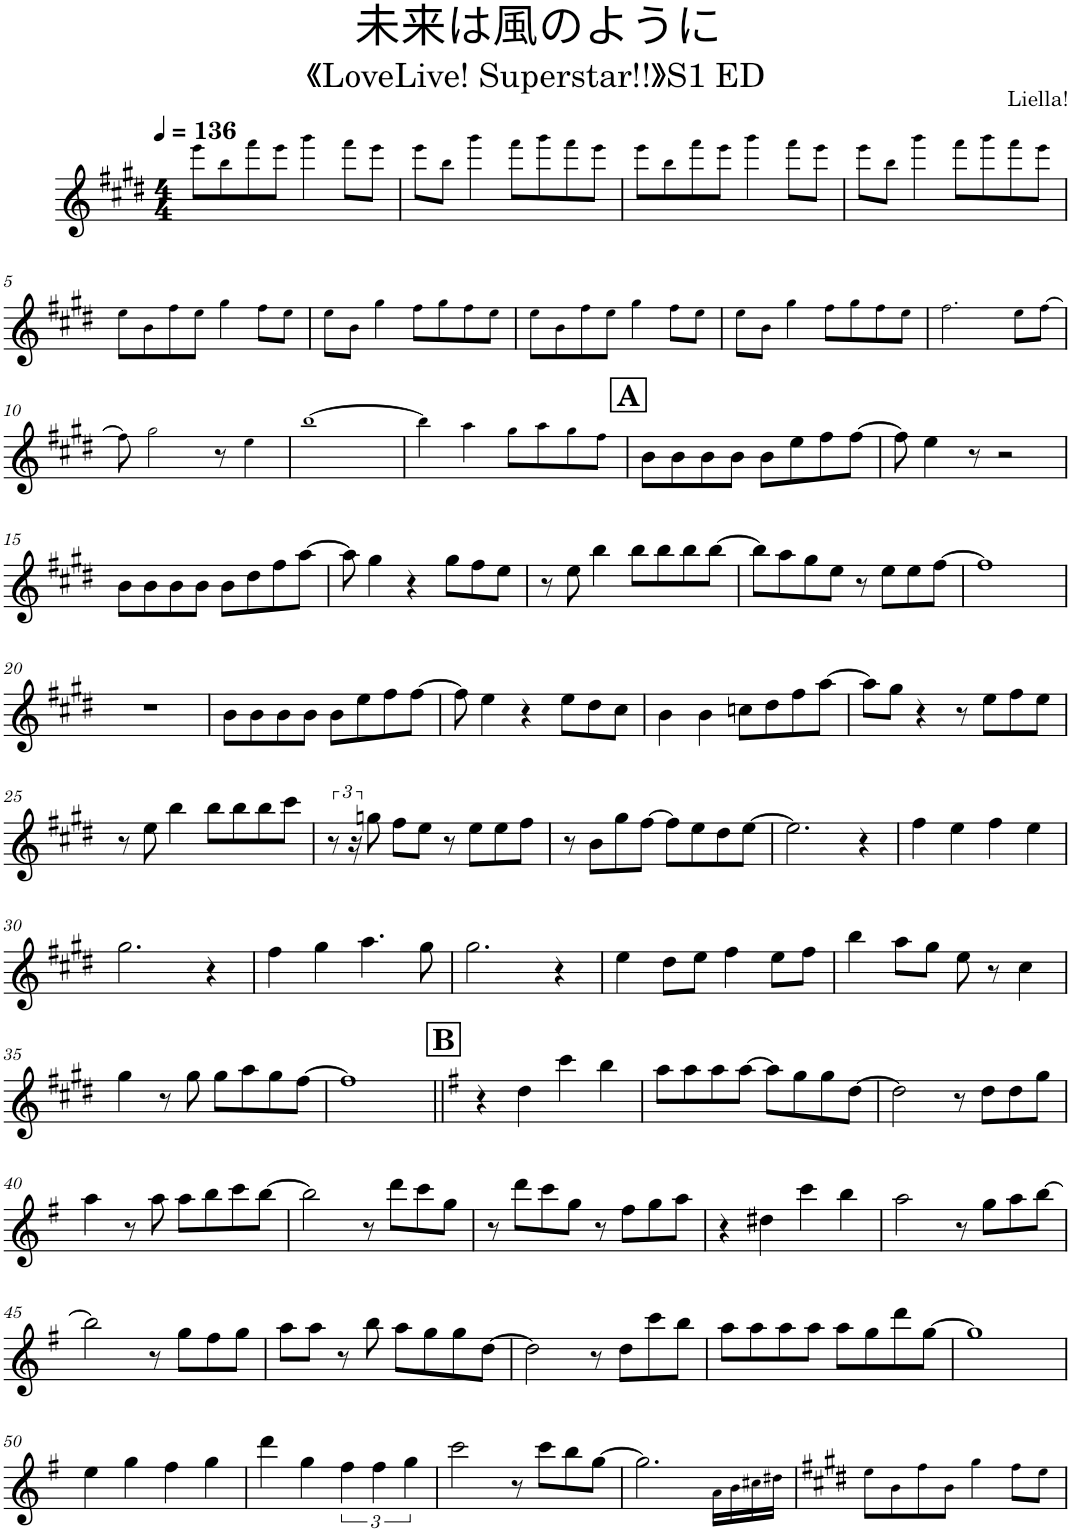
**kern
*part1
*staff1
*I"Piano
*I'Pno.
*clefG2
*k[f#c#g#d#]
*M4/4
*MM136
=1
8eee!\L
8bb!\
8fff#!\
8eee!\J
4ggg#!\
8fff#!\L
8eee!\J
=2
8eee!\L
8bb!\J
4ggg#!\
8fff#!\L
8ggg#!\
8fff#!\
8eee!\J
=3
8eee!\L
8bb!\
8fff#!\
8eee!\J
4ggg#!\
8fff#!\L
8eee!\J
=4
8eee!\L
8bb!\J
4ggg#!\
8fff#!\L
8ggg#!\
8fff#!\
8eee!\J
!!LO:LB:g=z
=5
8ee!\L
8b!\
8ff#!\
8ee!\J
4gg#!\
8ff#!\L
8ee!\J
=6
8ee!\L
8b!\J
4gg#!\
8ff#!\L
8gg#!\
8ff#!\
8ee!\J
=7
8ee!\L
8b!\
8ff#!\
8ee!\J
4gg#!\
8ff#!\L
8ee!\J
=8
8ee!\L
8b!\J
4gg#!\
8ff#!\L
8gg#!\
8ff#!\
8ee!\J
=9
2.ff#!\
8ee!\L
[8ff#!\J
!!LO:LB:g=z
=10
8ff#!\]
2gg#!\
8r
4ee!\
=11
[1bb!
=12
4bb!\]
4aa!\
8gg#!\L
8aa!\
8gg#!\
8ff#!\J
!!LO:REH:place=s1:a:B:cj:fs=14:t=A
=13
8b\L
8b\
8b\
8b\J
8b\L
8ee\
8ff#\
[8ff#\J
=14
8ff#\]
4ee\
8r
2r
!!LO:LB:g=z
=15
8b\L
8b\
8b\
8b\J
8b\L
8dd#\
8ff#\
[8aa\J
=16
8aa\]
4gg#\
4r
8gg#\L
8ff#\
8ee\J
=17
8r
8ee\
4bb\
8bb\L
8bb\
8bb\
[8bb\J
=18
8bb\L]
8aa\
8gg#\
8ee\J
8r
8ee\L
8ee\
[8ff#\J
=19
1ff#]
!!LO:LB:g=z
=20
1r
=21
8b\L
8b\
8b\
8b\J
8b\L
8ee\
8ff#\
[8ff#\J
=22
8ff#\]
4ee\
4r
8ee\L
8dd#\
8cc#\J
=23
4b\
4b\
8ccn\L
8dd#\
8ff#\
[8aa\J
=24
8aa\L]
8gg#\J
4r
8r
8ee\L
8ff#\
8ee\J
!!LO:LB:g=z
=25
8r
8ee\
4bb\
8bb\L
8bb\
8bb\
8ccc#\J
=26
8r
8ggn\
8ff#\L
8ee\J
8r
8ee\L
8ee\
8ff#\J
=27
8r
8b\L
8gg#\
[8ff#\J
8ff#\L]
8ee\
8dd#\
[8ee\J
=28
2.ee\]
4r
=29
4ff#\
4ee\
4ff#\
4ee\
!!LO:LB:g=z
=30
2.gg#\
4r
=31
4ff#\
4gg#\
4.aa\
8gg#\
=32
2.gg#\
4r
=33
4ee\
8dd#\L
8ee\J
4ff#\
8ee\L
8ff#\J
=34
4bb\
8aa\L
8gg#\J
8ee\
8r
4cc#\
!!LO:LB:g=z
=35
4gg#\
8r
8gg#\
8gg#\L
8aa\
8gg#\
[8ff#\J
=36
1ff#]
!!LO:REH:place=s1:a:B:cj:fs=14:t=B
=37||
*k[f#]
4r
4dd\
4ccc\
4bb\
=38
8aa\L
8aa\
8aa\
[8aa\J
8aa\L]
8gg\
8gg\
[8dd\J
=39
2dd\]
8r
8dd\L
8dd\
8gg\J
!!LO:LB:g=z
=40
4aa\
8r
8aa\
8aa\L
8bb\
8ccc\
[8bb\J
=41
2bb\]
8r
8ddd\L
8ccc\
8gg\J
=42
8r
8ddd\L
8ccc\
8gg\J
8r
8ff#\L
8gg\
8aa\J
=43
4r
4dd#X\
4ccc\
4bb\
=44
2aa\
8r
8gg\L
8aa\
[8bb\J
!!LO:LB:g=z
=45
2bb\]
8r
8gg\L
8ff#\
8gg\J
=46
8aa\L
8aa\J
8r
8bb\
8aa\L
8gg\
8gg\
[8dd\J
=47
2dd\]
8r
8dd\L
8ccc\
8bb\J
=48
8aa\L
8aa\
8aa\
8aa\J
8aa\L
8gg\
8ddd\
[8gg\J
=49
1gg]
!!LO:LB:g=z
=50
4ee\
4gg\
4ff#\
4gg\
=51
4ddd\
4gg\
6ff#\
6ff#\
6gg\
=52
2ccc\
8r
8ccc\L
8bb\
[8gg\J
=53
2.gg\]
16a!\LL
16b!\
16cc#X!\
16dd#X!\JJ
=54
*k[f#c#g#d#]
8ee!\L
8b!\
8ff#!\
8b!\J
4gg#!\
8ff#!\L
8ee!\J
=
*-
